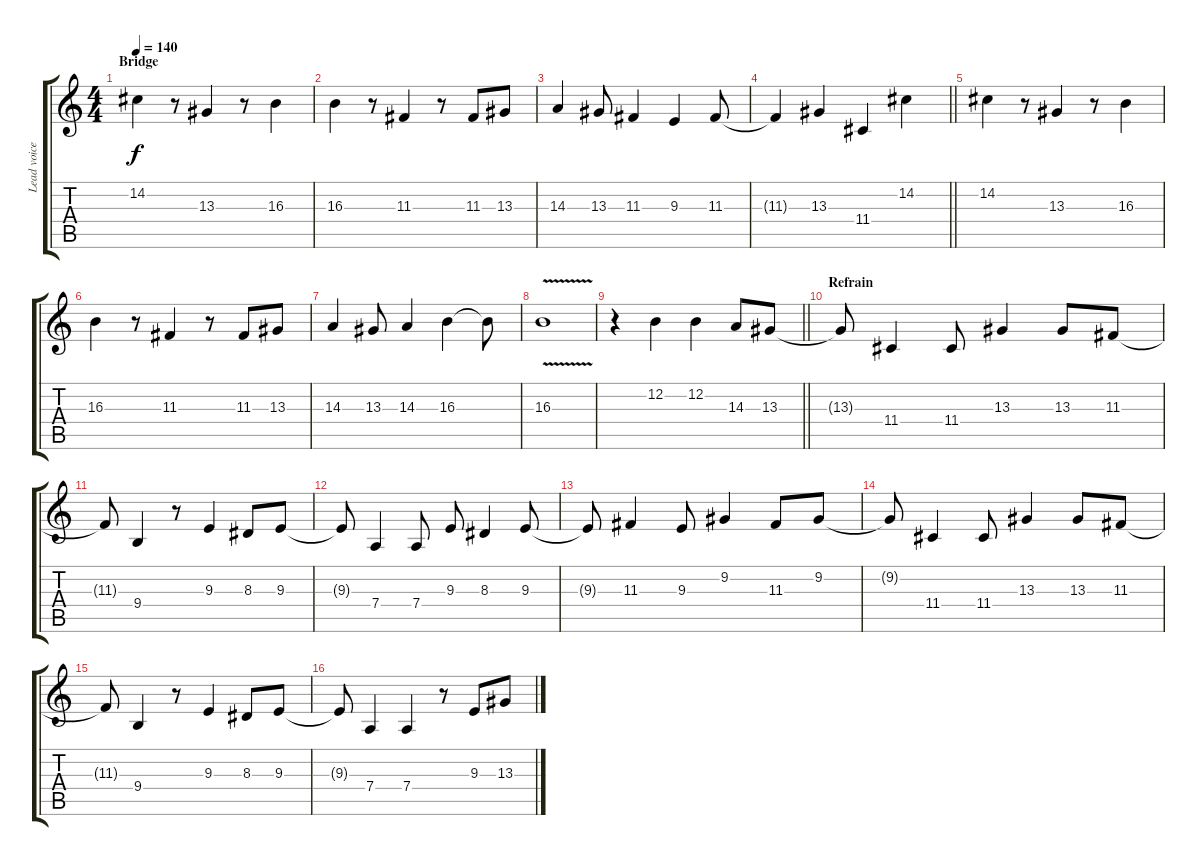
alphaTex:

\track ("Lead voice" "Lead voice") {instrument flute}
\staff {score tabs}
\tuning (E4 B3 G3 D3 A2 E2) {hide}
\ts (4 4)
\section ("" "Bridge")
\tempo 140
\clef g2
\ks c
14.2.4{dy f} r.8 13.3.4 r.8 16.3.4 |
16.3.4 r.8 11.3.4 r.8 11.3.8 13.3.8 |
14.3.4 13.3.8 11.3.4 9.3.4 11.3.8 |
\barLineRight lightlight
11.3{t}.4 13.3.4 11.4.4 14.2.4 |
14.2.4 r.8 13.3.4 r.8 16.3.4 |
16.3.4 r.8 11.3.4 r.8 11.3.8 13.3.8 |
14.3.4 13.3.8 14.3.4 16.3.4 16.3{t}.8 |
16.3{v}.1 |
\barLineRight lightlight
r.4 12.2.4 12.2.4 14.3.8 13.3.8 |
\section ("" "Refrain")
13.3{t}.8 11.4.4 11.4.8 13.3.4 13.3.8 11.3.8 |
11.3{t}.8 9.4.4 r.8 9.3.4 8.3.8 9.3.8 |
9.3{t}.8 7.4.4 7.4.8 9.3.8 8.3.4 9.3.8 |
9.3{t}.8 11.3.4 9.3.8 9.2.4 11.3.8 9.2.8 |
9.2{t}.8 11.4.4 11.4.8 13.3.4 13.3.8 11.3.8 |
11.3{t}.8 9.4.4 r.8 9.3.4 8.3.8 9.3.8 |
9.3{t}.8 7.4.4 7.4.4 r.8 9.3.8 13.3.8
